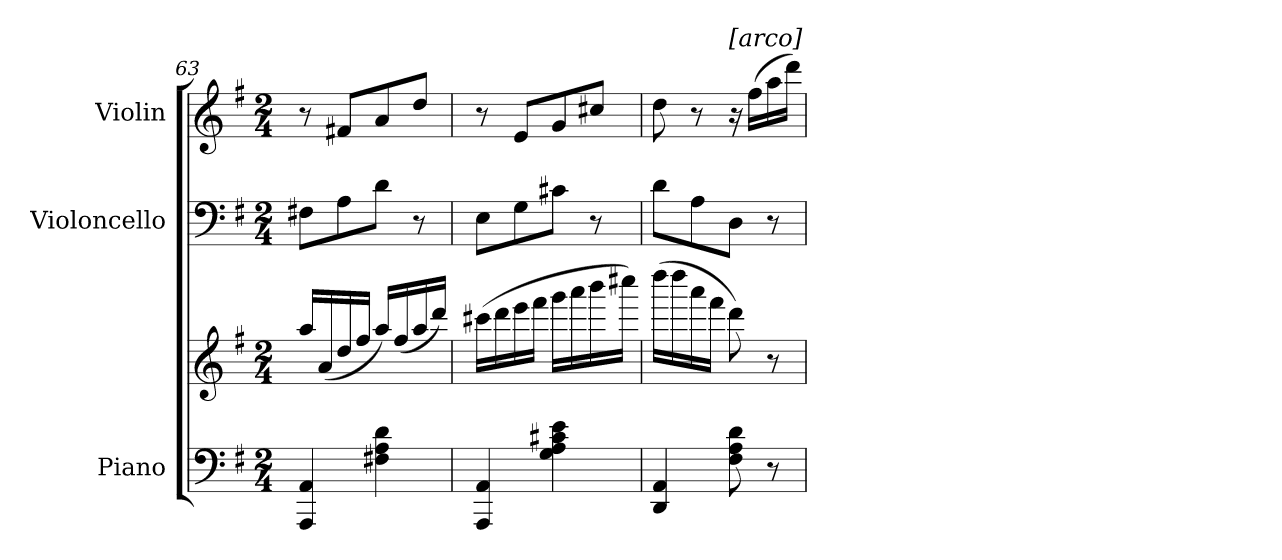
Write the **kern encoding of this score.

**kern	**kern	**kern	**kern
*part3	*part3	*part2	*part1
*staff4	*staff3	*staff2	*staff1
*I"Piano	*	*I"Violoncello	*I"Violin
*I'Pno.	*	*I'Vc.	*I'Vln.
*clefF4	*clefG2	*clefF4	*clefG2
*k[f#]	*k[f#]	*k[f#]	*k[f#]
*M2/4	*M2/4	*M2/4	*M2/4
=63	=63	=63	=63
4AAA/ 4AA/	16aa/LL	8F#X\L	8r
.	(16a/	.	.
.	16dd/	8A\	8f#X/L
.	16ff#/JJ	.	.
4F#X\ 4A\ 4d\	16aa/LL)	8d\J	8a/
.	(16ff#</	.	.
.	16aa/	8r	8dd/J
.	16ddd/JJ)	.	.
=64	=64	=64	=64
4AAA/ 4AA/	(16ccc#X\LL	8E\L	8r
.	16ddd\	.	.
.	16eee\	8G\	8e/L
.	16fff#\JJ	.	.
4G\ 4A\ 4c#X\ 4e\	16ggg\LL	8c#X\J	8g/
.	16aaa\	.	.
.	16bbb\	8r	8cc#X/J
.	16cccc#X\JJ)	.	.
=65	=65	=65	=65
4DD/ 4AA/	(16dddd\LL	8d\L	8dd\
.	16dddd\	.	.
.	16aaa\	8A\	8r
.	16fff#\JJ	.	.
!	!	!	!LO:TX:a:t=[arco]
8F#\ 8A\ 8d\	8ddd\)	8D\J	16r
.	.	.	(16ff#\LL
8r	8r	8r	16aa\
.	.	.	16ddd\JJ)
=	=	=	=
*-	*-	*-	*-
